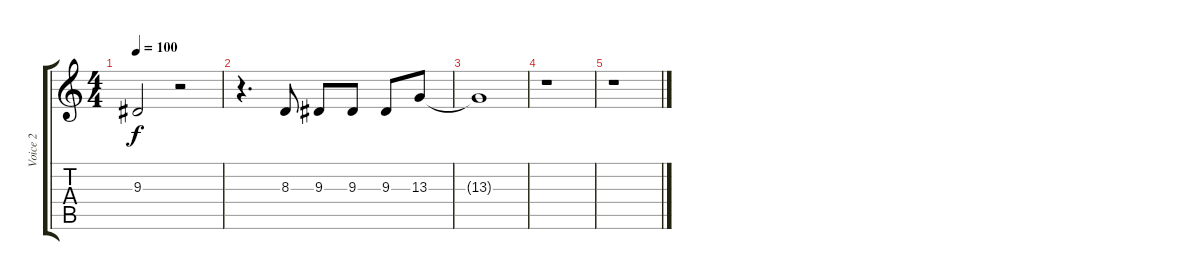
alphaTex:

\track ("Voice 2" "Voice 2") {instrument sopranosax}
\staff {score tabs}
\tuning (Eb4 Bb3 Gb3 Db3 Ab2 Eb2) {hide}
\ts (4 4)
\tempo 100
\clef g2
\ks c
9.3{t}.2{dy f} r.2 |
r.4{d} 8.3.8 9.3.8 9.3.8 9.3.8 13.3.8 |
13.3{t}.1 |
r.1 |
r.1
